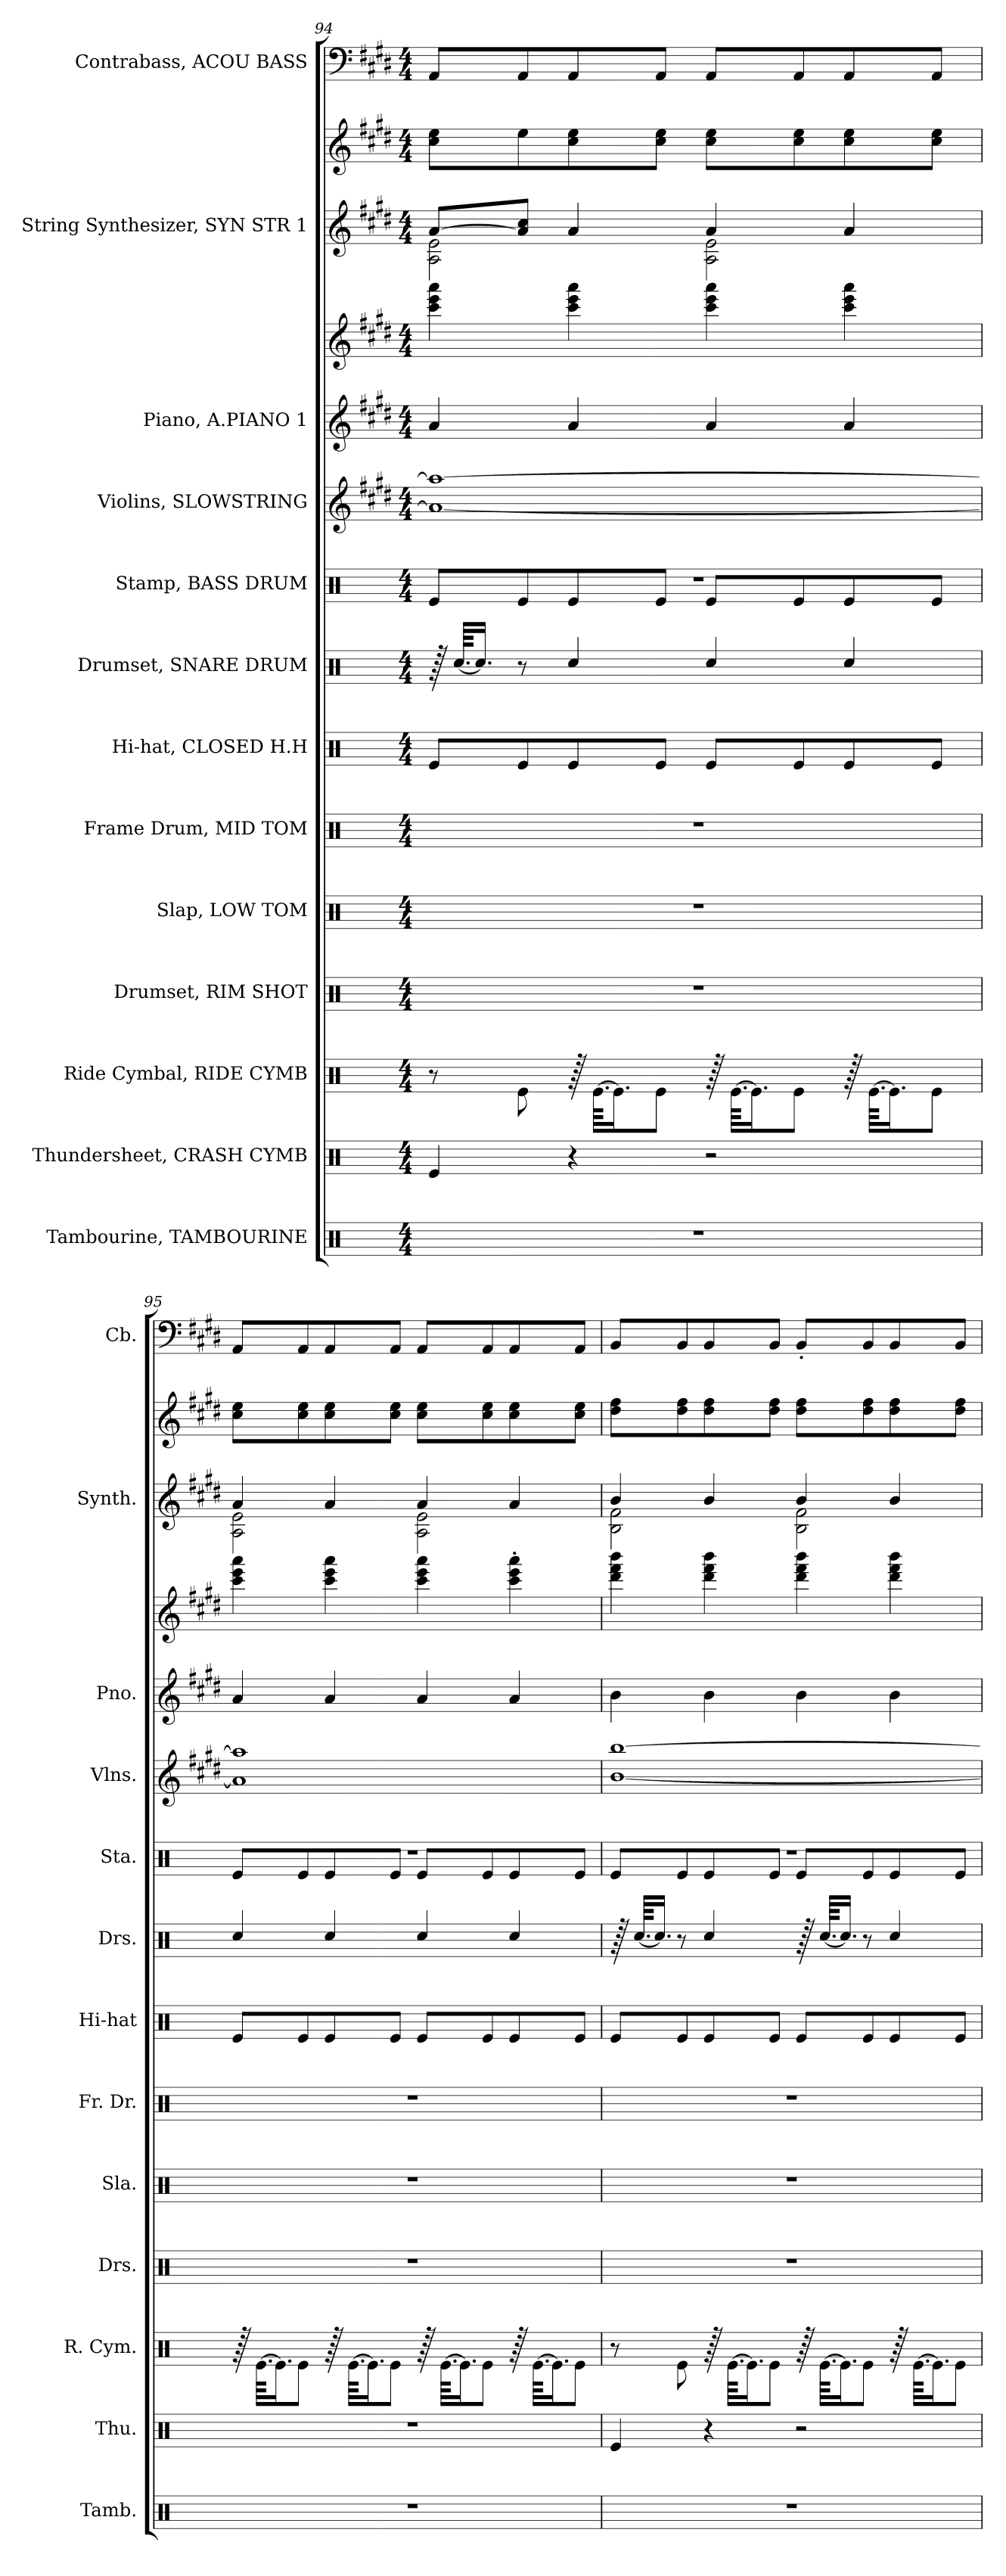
**kern	**kern	**kern	**kern	**kern	**kern	**kern	**kern	**kern	**kern	**kern	**kern	**kern	**kern	**kern
*part13	*part12	*part11	*part10	*part9	*part8	*part7	*part6	*part5	*part4	*part3	*part3	*part2	*part2	*part1
*staff15	*staff14	*staff13	*staff12	*staff11	*staff10	*staff9	*staff8	*staff7	*staff6	*staff5	*staff4	*staff3	*staff2	*staff1
*I"Tambourine, TAMBOURINE	*I"Thundersheet, CRASH CYMB	*I"Ride Cymbal, RIDE CYMB	*I"Drumset, RIM SHOT	*I"Slap, LOW TOM	*I"Frame Drum, MID TOM	*I"Hi-hat, CLOSED H.H	*I"Drumset, SNARE DRUM	*I"Stamp, BASS DRUM	*I"Violins, SLOWSTRING	*I"Piano, A.PIANO 1	*	*I"String Synthesizer, SYN STR 1	*	*I"Contrabass, ACOU BASS
*I'Tamb.	*I'Thu.	*I'R. Cym.	*I'Drs.	*I'Sla.	*I'Fr. Dr.	*I'Hi-hat	*I'Drs.	*I'Sta.	*I'Vlns.	*I'Pno.	*	*I'Synth.	*	*I'Cb.
!!LO:PB:g=z
*clefX	*clefX	*clefX	*clefX	*clefX	*clefX	*clefX	*clefX	*clefX	*clefG2	*clefG2	*clefG2	*clefG2	*clefG2	*clefF4
*	*	*	*	*	*	*	*	*	*	*	*	*	*	*ITrd7c12
*k[]	*k[]	*k[]	*k[]	*k[]	*k[]	*k[]	*k[]	*k[]	*k[f#c#g#d#]	*k[f#c#g#d#]	*k[f#c#g#d#]	*k[f#c#g#d#]	*k[f#c#g#d#]	*k[f#c#g#d#]
*M4/4	*M4/4	*M4/4	*M4/4	*M4/4	*M4/4	*M4/4	*M4/4	*M4/4	*M4/4	*M4/4	*M4/4	*M4/4	*M4/4	*M4/4
=94	=94	=94	=94	=94	=94	=94	=94	=94	=94	=94	=94	=94	=94	=94
*	*	*	*	*	*	*	*	*^	*	*	*	*^	*	*
1r	4Re/	8r	1r	1r	1r	8Re/L	128r	1r	8Re/L	1a_ 1aa_	4a/	4ccc#\ 4eee\ 4aaa\	[8a/L	2A\ 2e\	8cc#\ 8ee\L	8AAA/L
.	.	.	.	.	.	.	[64.Rcc/KKLL	.	.	.	.	.	.	.	.	.
.	.	.	.	.	.	.	16.Rcc/JJ]	.	.	.	.	.	.	.	.	.
.	.	8Re\	.	.	.	8Re/	8r	.	8Re/	.	.	.	8a/] 8cc#/J	.	8ee\	8AAA/
.	4r	128r	.	.	.	8Re/	4Rcc/	.	8Re/	.	4a/	4ccc#\ 4eee\ 4aaa\	4a/	.	8cc#\ 8ee\	8AAA/
.	.	[64.Re\KKLL	.	.	.	.	.	.	.	.	.	.	.	.	.	.
.	.	16.Re\J]	.	.	.	.	.	.	.	.	.	.	.	.	.	.
.	.	8Re\J	.	.	.	8Re/J	.	.	8Re/J	.	.	.	.	.	8cc#\ 8ee\J	8AAA/J
.	2r	128r	.	.	.	8Re/L	4Rcc/	.	8Re/L	.	4a/	4ccc#\ 4eee\ 4aaa\	4a/	2A\ 2e\	8cc#\ 8ee\L	8AAA/L
.	.	[64.Re\KKLL	.	.	.	.	.	.	.	.	.	.	.	.	.	.
.	.	16.Re\J]	.	.	.	.	.	.	.	.	.	.	.	.	.	.
.	.	8Re\J	.	.	.	8Re/	.	.	8Re/	.	.	.	.	.	8cc#\ 8ee\	8AAA/
.	.	128r	.	.	.	8Re/	4Rcc/	.	8Re/	.	4a/	4ccc#\ 4eee\ 4aaa\	4a/	.	8cc#\ 8ee\	8AAA/
.	.	[64.Re\KKLL	.	.	.	.	.	.	.	.	.	.	.	.	.	.
.	.	16.Re\J]	.	.	.	.	.	.	.	.	.	.	.	.	.	.
.	.	8Re\J	.	.	.	8Re/J	.	.	8Re/J	.	.	.	.	.	8cc#\ 8ee\J	8AAA/J
=95	=95	=95	=95	=95	=95	=95	=95	=95	=95	=95	=95	=95	=95	=95	=95	=95
1r	1r	128r	1r	1r	1r	8Re/L	4Rcc/	1r	8Re/L	1a] 1aa]	4a/	4ccc#\ 4eee\ 4aaa\	4a/	2A\ 2e\	8cc#\ 8ee\L	8AAA/L
.	.	[64.Re\KKLL	.	.	.	.	.	.	.	.	.	.	.	.	.	.
.	.	16.Re\J]	.	.	.	.	.	.	.	.	.	.	.	.	.	.
.	.	8Re\J	.	.	.	8Re/	.	.	8Re/	.	.	.	.	.	8cc#\ 8ee\	8AAA/
.	.	128r	.	.	.	8Re/	4Rcc/	.	8Re/	.	4a/	4ccc#\ 4eee\ 4aaa\	4a/	.	8cc#\ 8ee\	8AAA/
.	.	[64.Re\KKLL	.	.	.	.	.	.	.	.	.	.	.	.	.	.
.	.	16.Re\J]	.	.	.	.	.	.	.	.	.	.	.	.	.	.
.	.	8Re\J	.	.	.	8Re/J	.	.	8Re/J	.	.	.	.	.	8cc#\ 8ee\J	8AAA/J
.	.	128r	.	.	.	8Re/L	4Rcc/	.	8Re/L	.	4a/	4ccc#\ 4eee\ 4aaa\	4a/	2A\ 2e\	8cc#\ 8ee\L	8AAA/L
.	.	[64.Re\KKLL	.	.	.	.	.	.	.	.	.	.	.	.	.	.
.	.	16.Re\J]	.	.	.	.	.	.	.	.	.	.	.	.	.	.
.	.	8Re\J	.	.	.	8Re/	.	.	8Re/	.	.	.	.	.	8cc#\ 8ee\	8AAA/
.	.	128r	.	.	.	8Re/	4Rcc/	.	8Re/	.	4a/	4ccc#\' 4eee\' 4aaa\'	4a/	.	8cc#\ 8ee\	8AAA/
.	.	[64.Re\KKLL	.	.	.	.	.	.	.	.	.	.	.	.	.	.
.	.	16.Re\J]	.	.	.	.	.	.	.	.	.	.	.	.	.	.
.	.	8Re\J	.	.	.	8Re/J	.	.	8Re/J	.	.	.	.	.	8cc#\ 8ee\J	8AAA/J
!!LO:PB:g=z
=96	=96	=96	=96	=96	=96	=96	=96	=96	=96	=96	=96	=96	=96	=96	=96	=96
1r	4Re/	8r	1r	1r	1r	8Re/L	128r	1r	8Re/L	[1b [1bb	4b\	4ddd#\ 4fff#\ 4bbb\	4b/	2B\ 2f#\	8dd#\ 8ff#\L	8BBB/L
.	.	.	.	.	.	.	[64.Rcc/KKLL	.	.	.	.	.	.	.	.	.
.	.	.	.	.	.	.	16.Rcc/JJ]	.	.	.	.	.	.	.	.	.
.	.	8Re\	.	.	.	8Re/	8r	.	8Re/	.	.	.	.	.	8dd#\ 8ff#\	8BBB/
.	4r	128r	.	.	.	8Re/	4Rcc/	.	8Re/	.	4b\	4ddd#\ 4fff#\ 4bbb\	4b/	.	8dd#\ 8ff#\	8BBB/
.	.	[64.Re\KKLL	.	.	.	.	.	.	.	.	.	.	.	.	.	.
.	.	16.Re\J]	.	.	.	.	.	.	.	.	.	.	.	.	.	.
.	.	8Re\J	.	.	.	8Re/J	.	.	8Re/J	.	.	.	.	.	8dd#\ 8ff#\J	8BBB/J
.	2r	128r	.	.	.	8Re/L	128r	.	8Re/L	.	4b\	4ddd#\ 4fff#\ 4bbb\	4b/	2B\ 2f#\	8dd#\ 8ff#\L	8BBB'/L
.	.	[64.Re\KKLL	.	.	.	.	[64.Rcc/KKLL	.	.	.	.	.	.	.	.	.
.	.	16.Re\J]	.	.	.	.	16.Rcc/JJ]	.	.	.	.	.	.	.	.	.
.	.	8Re\J	.	.	.	8Re/	8r	.	8Re/	.	.	.	.	.	8dd#\ 8ff#\	8BBB/
.	.	128r	.	.	.	8Re/	4Rcc/	.	8Re/	.	4b\	4ddd#\ 4fff#\ 4bbb\	4b/	.	8dd#\ 8ff#\	8BBB/
.	.	[64.Re\KKLL	.	.	.	.	.	.	.	.	.	.	.	.	.	.
.	.	16.Re\J]	.	.	.	.	.	.	.	.	.	.	.	.	.	.
.	.	8Re\J	.	.	.	8Re/J	.	.	8Re/J	.	.	.	.	.	8dd#\ 8ff#\J	8BBB/J
*	*	*	*	*	*	*	*	*v	*v	*	*	*	*v	*v	*	*
=	=	=	=	=	=	=	=	=	=	=	=	=	=	=
*-	*-	*-	*-	*-	*-	*-	*-	*-	*-	*-	*-	*-	*-	*-
